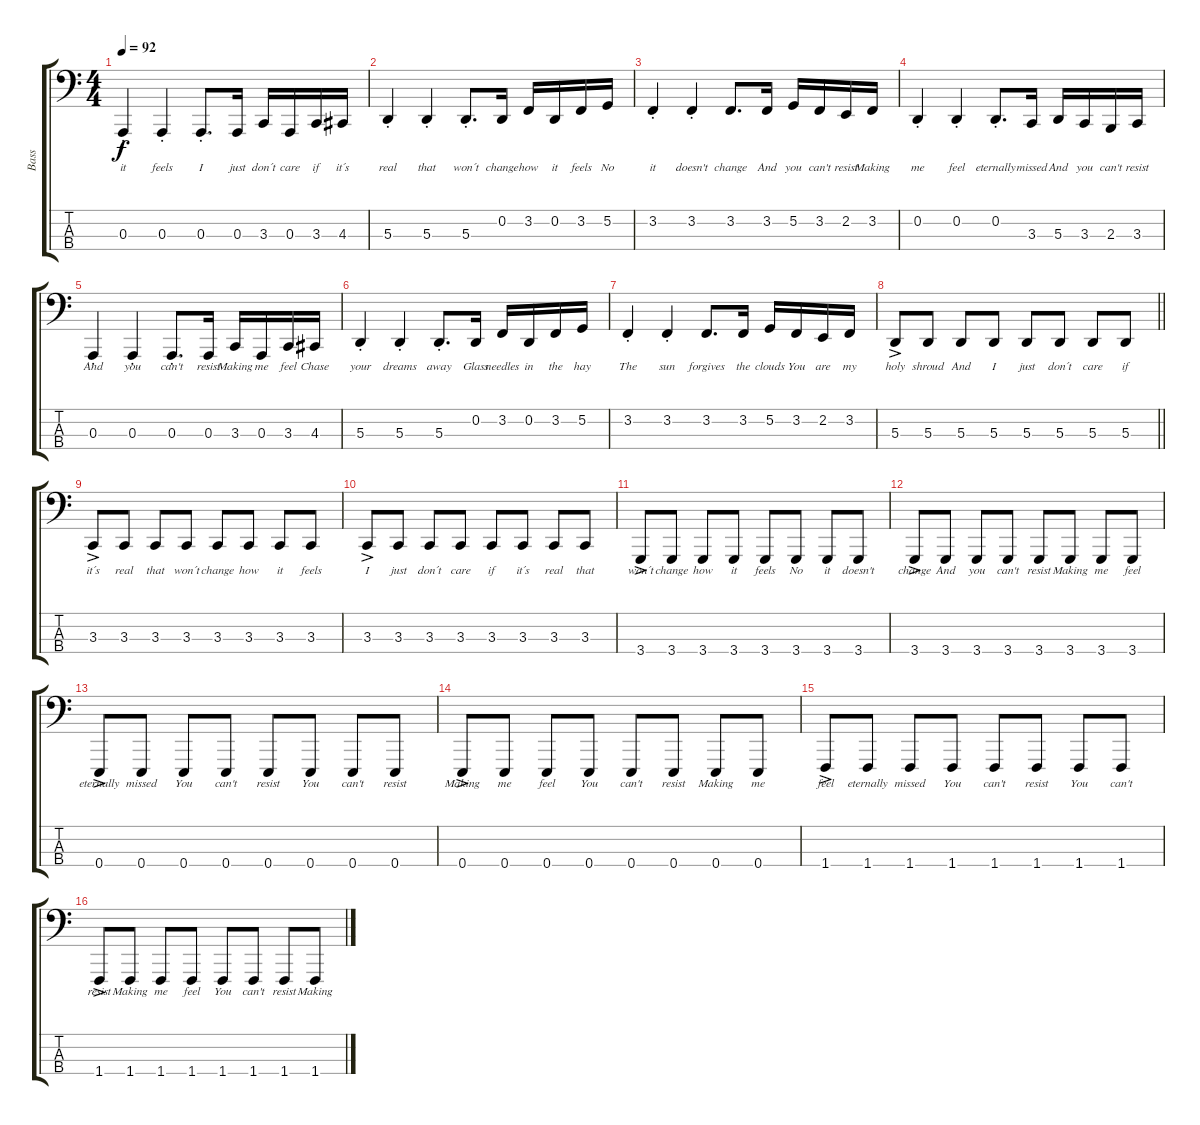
\track ("Bass" "Bass") {instrument lead2sawtooth}
\staff {score tabs}
\tuning (G2 D2 A1 E1) {hide}
\ts (4 4)
\tempo 92
\clef f4
\ks c
0.3{st}.4{lyrics (0 "it") lyrics (1 "") lyrics (2 "") lyrics (3 "") lyrics (4 "") dy f} 0.3{st}.4{lyrics (0 "feels") lyrics (1 "") lyrics (2 "") lyrics (3 "") lyrics (4 "")} 0.3{st}.8{d lyrics (0 "I") lyrics (1 "") lyrics (2 "") lyrics (3 "") lyrics (4 "")} 0.3.16{lyrics (0 "just") lyrics (1 "") lyrics (2 "") lyrics (3 "") lyrics (4 "")} 3.3.16{lyrics (0 "don´t") lyrics (1 "") lyrics (2 "") lyrics (3 "") lyrics (4 "")} 0.3.16{lyrics (0 "care") lyrics (1 "") lyrics (2 "") lyrics (3 "") lyrics (4 "")} 3.3.16{lyrics (0 "if") lyrics (1 "") lyrics (2 "") lyrics (3 "") lyrics (4 "")} 4.3.16{lyrics (0 "it´s") lyrics (1 "") lyrics (2 "") lyrics (3 "") lyrics (4 "")} |
5.3{st}.4{lyrics (0 "real") lyrics (1 "") lyrics (2 "") lyrics (3 "") lyrics (4 "")} 5.3{st}.4{lyrics (0 "that") lyrics (1 "") lyrics (2 "") lyrics (3 "") lyrics (4 "")} 5.3{st}.8{d lyrics (0 "won´t") lyrics (1 "") lyrics (2 "") lyrics (3 "") lyrics (4 "")} 0.2.16{lyrics (0 "change") lyrics (1 "") lyrics (2 "") lyrics (3 "") lyrics (4 "")} 3.2.16{lyrics (0 "how") lyrics (1 "") lyrics (2 "") lyrics (3 "") lyrics (4 "")} 0.2.16{lyrics (0 "it") lyrics (1 "") lyrics (2 "") lyrics (3 "") lyrics (4 "")} 3.2.16{lyrics (0 "feels") lyrics (1 "") lyrics (2 "") lyrics (3 "") lyrics (4 "")} 5.2.16{lyrics (0 "No") lyrics (1 "") lyrics (2 "") lyrics (3 "") lyrics (4 "")} |
3.2{st}.4{lyrics (0 "it") lyrics (1 "") lyrics (2 "") lyrics (3 "") lyrics (4 "")} 3.2{st}.4{lyrics (0 "doesn't") lyrics (1 "") lyrics (2 "") lyrics (3 "") lyrics (4 "")} 3.2.8{d lyrics (0 "change") lyrics (1 "") lyrics (2 "") lyrics (3 "") lyrics (4 "")} 3.2.16{lyrics (0 "And") lyrics (1 "") lyrics (2 "") lyrics (3 "") lyrics (4 "")} 5.2.16{lyrics (0 "you") lyrics (1 "") lyrics (2 "") lyrics (3 "") lyrics (4 "")} 3.2.16{lyrics (0 "can't") lyrics (1 "") lyrics (2 "") lyrics (3 "") lyrics (4 "")} 2.2.16{lyrics (0 "resist") lyrics (1 "") lyrics (2 "") lyrics (3 "") lyrics (4 "")} 3.2.16{lyrics (0 "Making") lyrics (1 "") lyrics (2 "") lyrics (3 "") lyrics (4 "")} |
0.2{st}.4{lyrics (0 "me") lyrics (1 "") lyrics (2 "") lyrics (3 "") lyrics (4 "")} 0.2{st}.4{lyrics (0 "feel") lyrics (1 "") lyrics (2 "") lyrics (3 "") lyrics (4 "")} 0.2{st}.8{d lyrics (0 "eternally") lyrics (1 "") lyrics (2 "") lyrics (3 "") lyrics (4 "")} 3.3.16{lyrics (0 "missed") lyrics (1 "") lyrics (2 "") lyrics (3 "") lyrics (4 "")} 5.3.16{lyrics (0 "And") lyrics (1 "") lyrics (2 "") lyrics (3 "") lyrics (4 "")} 3.3.16{lyrics (0 "you") lyrics (1 "") lyrics (2 "") lyrics (3 "") lyrics (4 "")} 2.3.16{lyrics (0 "can't") lyrics (1 "") lyrics (2 "") lyrics (3 "") lyrics (4 "")} 3.3.16{lyrics (0 "resist") lyrics (1 "") lyrics (2 "") lyrics (3 "") lyrics (4 "")} |
0.3{st}.4{lyrics (0 "And") lyrics (1 "") lyrics (2 "") lyrics (3 "") lyrics (4 "")} 0.3{st}.4{lyrics (0 "you") lyrics (1 "") lyrics (2 "") lyrics (3 "") lyrics (4 "")} 0.3{st}.8{d lyrics (0 "can't") lyrics (1 "") lyrics (2 "") lyrics (3 "") lyrics (4 "")} 0.3.16{lyrics (0 "resist") lyrics (1 "") lyrics (2 "") lyrics (3 "") lyrics (4 "")} 3.3.16{lyrics (0 "Making") lyrics (1 "") lyrics (2 "") lyrics (3 "") lyrics (4 "")} 0.3.16{lyrics (0 "me") lyrics (1 "") lyrics (2 "") lyrics (3 "") lyrics (4 "")} 3.3.16{lyrics (0 "feel") lyrics (1 "") lyrics (2 "") lyrics (3 "") lyrics (4 "")} 4.3.16{lyrics (0 "Chase") lyrics (1 "") lyrics (2 "") lyrics (3 "") lyrics (4 "")} |
5.3{st}.4{lyrics (0 "your") lyrics (1 "") lyrics (2 "") lyrics (3 "") lyrics (4 "")} 5.3{st}.4{lyrics (0 "dreams") lyrics (1 "") lyrics (2 "") lyrics (3 "") lyrics (4 "")} 5.3{st}.8{d lyrics (0 "away") lyrics (1 "") lyrics (2 "") lyrics (3 "") lyrics (4 "")} 0.2.16{lyrics (0 "Glass") lyrics (1 "") lyrics (2 "") lyrics (3 "") lyrics (4 "")} 3.2.16{lyrics (0 "needles") lyrics (1 "") lyrics (2 "") lyrics (3 "") lyrics (4 "")} 0.2.16{lyrics (0 "in") lyrics (1 "") lyrics (2 "") lyrics (3 "") lyrics (4 "")} 3.2.16{lyrics (0 "the") lyrics (1 "") lyrics (2 "") lyrics (3 "") lyrics (4 "")} 5.2.16{lyrics (0 "hay") lyrics (1 "") lyrics (2 "") lyrics (3 "") lyrics (4 "")} |
3.2{st}.4{lyrics (0 "The") lyrics (1 "") lyrics (2 "") lyrics (3 "") lyrics (4 "")} 3.2{st}.4{lyrics (0 "sun") lyrics (1 "") lyrics (2 "") lyrics (3 "") lyrics (4 "")} 3.2.8{d lyrics (0 "forgives") lyrics (1 "") lyrics (2 "") lyrics (3 "") lyrics (4 "")} 3.2.16{lyrics (0 "the") lyrics (1 "") lyrics (2 "") lyrics (3 "") lyrics (4 "")} 5.2.16{lyrics (0 "clouds") lyrics (1 "") lyrics (2 "") lyrics (3 "") lyrics (4 "")} 3.2.16{lyrics (0 "You") lyrics (1 "") lyrics (2 "") lyrics (3 "") lyrics (4 "")} 2.2.16{lyrics (0 "are") lyrics (1 "") lyrics (2 "") lyrics (3 "") lyrics (4 "")} 3.2.16{lyrics (0 "my") lyrics (1 "") lyrics (2 "") lyrics (3 "") lyrics (4 "")} |
\barLineRight lightlight
5.3{ac}.8{lyrics (0 "holy") lyrics (1 "") lyrics (2 "") lyrics (3 "") lyrics (4 "")} 5.3.8{lyrics (0 "shroud") lyrics (1 "") lyrics (2 "") lyrics (3 "") lyrics (4 "")} 5.3.8{lyrics (0 "And") lyrics (1 "") lyrics (2 "") lyrics (3 "") lyrics (4 "")} 5.3.8{lyrics (0 "I") lyrics (1 "") lyrics (2 "") lyrics (3 "") lyrics (4 "")} 5.3.8{lyrics (0 "just") lyrics (1 "") lyrics (2 "") lyrics (3 "") lyrics (4 "")} 5.3.8{lyrics (0 "don´t") lyrics (1 "") lyrics (2 "") lyrics (3 "") lyrics (4 "")} 5.3.8{lyrics (0 "care") lyrics (1 "") lyrics (2 "") lyrics (3 "") lyrics (4 "")} 5.3.8{lyrics (0 "if") lyrics (1 "") lyrics (2 "") lyrics (3 "") lyrics (4 "")} |
3.3{ac}.8{lyrics (0 "it´s") lyrics (1 "") lyrics (2 "") lyrics (3 "") lyrics (4 "")} 3.3.8{lyrics (0 "real") lyrics (1 "") lyrics (2 "") lyrics (3 "") lyrics (4 "")} 3.3.8{lyrics (0 "that") lyrics (1 "") lyrics (2 "") lyrics (3 "") lyrics (4 "")} 3.3.8{lyrics (0 "won´t") lyrics (1 "") lyrics (2 "") lyrics (3 "") lyrics (4 "")} 3.3.8{lyrics (0 "change") lyrics (1 "") lyrics (2 "") lyrics (3 "") lyrics (4 "")} 3.3.8{lyrics (0 "how") lyrics (1 "") lyrics (2 "") lyrics (3 "") lyrics (4 "")} 3.3.8{lyrics (0 "it") lyrics (1 "") lyrics (2 "") lyrics (3 "") lyrics (4 "")} 3.3.8{lyrics (0 "feels") lyrics (1 "") lyrics (2 "") lyrics (3 "") lyrics (4 "")} |
3.3{ac}.8{lyrics (0 "I") lyrics (1 "") lyrics (2 "") lyrics (3 "") lyrics (4 "")} 3.3.8{lyrics (0 "just") lyrics (1 "") lyrics (2 "") lyrics (3 "") lyrics (4 "")} 3.3.8{lyrics (0 "don´t") lyrics (1 "") lyrics (2 "") lyrics (3 "") lyrics (4 "")} 3.3.8{lyrics (0 "care") lyrics (1 "") lyrics (2 "") lyrics (3 "") lyrics (4 "")} 3.3.8{lyrics (0 "if") lyrics (1 "") lyrics (2 "") lyrics (3 "") lyrics (4 "")} 3.3.8{lyrics (0 "it´s") lyrics (1 "") lyrics (2 "") lyrics (3 "") lyrics (4 "")} 3.3.8{lyrics (0 "real") lyrics (1 "") lyrics (2 "") lyrics (3 "") lyrics (4 "")} 3.3.8{lyrics (0 "that") lyrics (1 "") lyrics (2 "") lyrics (3 "") lyrics (4 "")} |
3.4{ac}.8{lyrics (0 "won´t") lyrics (1 "") lyrics (2 "") lyrics (3 "") lyrics (4 "")} 3.4.8{lyrics (0 "change") lyrics (1 "") lyrics (2 "") lyrics (3 "") lyrics (4 "")} 3.4.8{lyrics (0 "how") lyrics (1 "") lyrics (2 "") lyrics (3 "") lyrics (4 "")} 3.4.8{lyrics (0 "it") lyrics (1 "") lyrics (2 "") lyrics (3 "") lyrics (4 "")} 3.4.8{lyrics (0 "feels") lyrics (1 "") lyrics (2 "") lyrics (3 "") lyrics (4 "")} 3.4.8{lyrics (0 "No") lyrics (1 "") lyrics (2 "") lyrics (3 "") lyrics (4 "")} 3.4.8{lyrics (0 "it") lyrics (1 "") lyrics (2 "") lyrics (3 "") lyrics (4 "")} 3.4.8{lyrics (0 "doesn't") lyrics (1 "") lyrics (2 "") lyrics (3 "") lyrics (4 "")} |
3.4{ac}.8{lyrics (0 "change") lyrics (1 "") lyrics (2 "") lyrics (3 "") lyrics (4 "")} 3.4.8{lyrics (0 "And") lyrics (1 "") lyrics (2 "") lyrics (3 "") lyrics (4 "")} 3.4.8{lyrics (0 "you") lyrics (1 "") lyrics (2 "") lyrics (3 "") lyrics (4 "")} 3.4.8{lyrics (0 "can't") lyrics (1 "") lyrics (2 "") lyrics (3 "") lyrics (4 "")} 3.4.8{lyrics (0 "resist") lyrics (1 "") lyrics (2 "") lyrics (3 "") lyrics (4 "")} 3.4.8{lyrics (0 "Making") lyrics (1 "") lyrics (2 "") lyrics (3 "") lyrics (4 "")} 3.4.8{lyrics (0 "me") lyrics (1 "") lyrics (2 "") lyrics (3 "") lyrics (4 "")} 3.4.8{lyrics (0 "feel") lyrics (1 "") lyrics (2 "") lyrics (3 "") lyrics (4 "")} |
0.4{ac}.8{lyrics (0 "eternally") lyrics (1 "") lyrics (2 "") lyrics (3 "") lyrics (4 "")} 0.4.8{lyrics (0 "missed") lyrics (1 "") lyrics (2 "") lyrics (3 "") lyrics (4 "")} 0.4.8{lyrics (0 "You") lyrics (1 "") lyrics (2 "") lyrics (3 "") lyrics (4 "")} 0.4.8{lyrics (0 "can't") lyrics (1 "") lyrics (2 "") lyrics (3 "") lyrics (4 "")} 0.4.8{lyrics (0 "resist") lyrics (1 "") lyrics (2 "") lyrics (3 "") lyrics (4 "")} 0.4.8{lyrics (0 "You") lyrics (1 "") lyrics (2 "") lyrics (3 "") lyrics (4 "")} 0.4.8{lyrics (0 "can't") lyrics (1 "") lyrics (2 "") lyrics (3 "") lyrics (4 "")} 0.4.8{lyrics (0 "resist") lyrics (1 "") lyrics (2 "") lyrics (3 "") lyrics (4 "")} |
0.4{ac}.8{lyrics (0 "Making") lyrics (1 "") lyrics (2 "") lyrics (3 "") lyrics (4 "")} 0.4.8{lyrics (0 "me") lyrics (1 "") lyrics (2 "") lyrics (3 "") lyrics (4 "")} 0.4.8{lyrics (0 "feel") lyrics (1 "") lyrics (2 "") lyrics (3 "") lyrics (4 "")} 0.4.8{lyrics (0 "You") lyrics (1 "") lyrics (2 "") lyrics (3 "") lyrics (4 "")} 0.4.8{lyrics (0 "can't") lyrics (1 "") lyrics (2 "") lyrics (3 "") lyrics (4 "")} 0.4.8{lyrics (0 "resist") lyrics (1 "") lyrics (2 "") lyrics (3 "") lyrics (4 "")} 0.4.8{lyrics (0 "Making") lyrics (1 "") lyrics (2 "") lyrics (3 "") lyrics (4 "")} 0.4.8{lyrics (0 "me") lyrics (1 "") lyrics (2 "") lyrics (3 "") lyrics (4 "")} |
1.4{ac}.8{lyrics (0 "feel") lyrics (1 "") lyrics (2 "") lyrics (3 "") lyrics (4 "")} 1.4.8{lyrics (0 "eternally") lyrics (1 "") lyrics (2 "") lyrics (3 "") lyrics (4 "")} 1.4.8{lyrics (0 "missed") lyrics (1 "") lyrics (2 "") lyrics (3 "") lyrics (4 "")} 1.4.8{lyrics (0 "You") lyrics (1 "") lyrics (2 "") lyrics (3 "") lyrics (4 "")} 1.4.8{lyrics (0 "can't") lyrics (1 "") lyrics (2 "") lyrics (3 "") lyrics (4 "")} 1.4.8{lyrics (0 "resist") lyrics (1 "") lyrics (2 "") lyrics (3 "") lyrics (4 "")} 1.4.8{lyrics (0 "You") lyrics (1 "") lyrics (2 "") lyrics (3 "") lyrics (4 "")} 1.4.8{lyrics (0 "can't") lyrics (1 "") lyrics (2 "") lyrics (3 "") lyrics (4 "")} |
1.4{ac}.8{lyrics (0 "resist") lyrics (1 "") lyrics (2 "") lyrics (3 "") lyrics (4 "")} 1.4.8{lyrics (0 "Making") lyrics (1 "") lyrics (2 "") lyrics (3 "") lyrics (4 "")} 1.4.8{lyrics (0 "me") lyrics (1 "") lyrics (2 "") lyrics (3 "") lyrics (4 "")} 1.4.8{lyrics (0 "feel") lyrics (1 "") lyrics (2 "") lyrics (3 "") lyrics (4 "")} 1.4.8{lyrics (0 "You") lyrics (1 "") lyrics (2 "") lyrics (3 "") lyrics (4 "")} 1.4.8{lyrics (0 "can't") lyrics (1 "") lyrics (2 "") lyrics (3 "") lyrics (4 "")} 1.4.8{lyrics (0 "resist") lyrics (1 "") lyrics (2 "") lyrics (3 "") lyrics (4 "")} 1.4.8{lyrics (0 "Making") lyrics (1 "") lyrics (2 "") lyrics (3 "") lyrics (4 "")}
